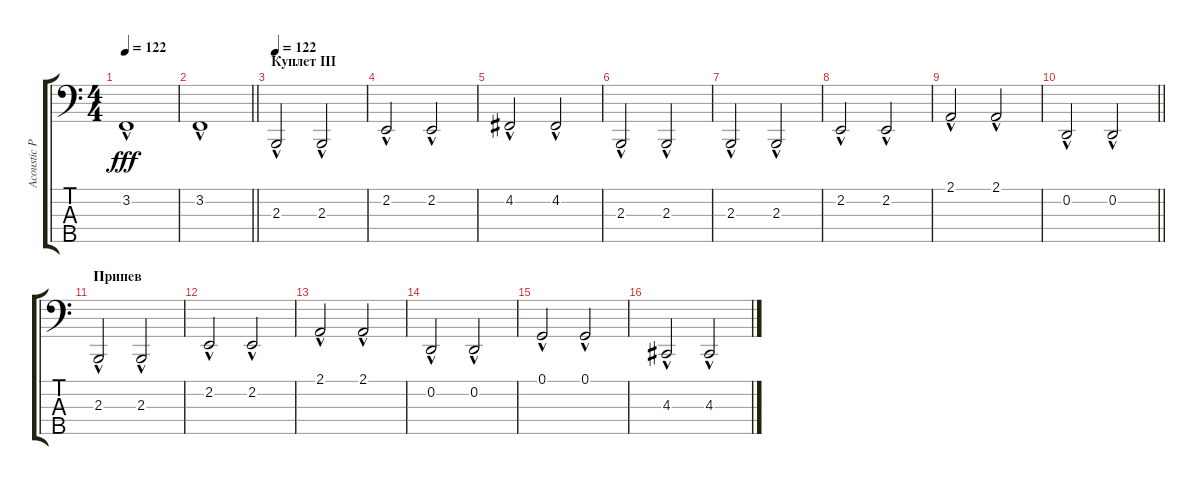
\track ("Acoustic Piano (Staff 2)" "Acoustic P") {instrument acousticgrandpiano}
\staff {score tabs}
\tuning (G2 D2 A1 E1 B0) {hide}
\ts (4 4)
\tempo 122
\clef f4
\ks c
3.2{hac}.1{dy fff} |
\barLineRight lightlight
3.2{hac}.1 |
\section ("" "Куплет III")
\tempo 122
2.3{hac}.2 2.3{hac}.2 |
2.2{hac}.2 2.2{hac}.2 |
4.2{hac}.2 4.2{hac}.2 |
2.3{hac}.2 2.3{hac}.2 |
2.3{hac}.2 2.3{hac}.2 |
2.2{hac}.2 2.2{hac}.2 |
2.1{hac}.2 2.1{hac}.2 |
\barLineRight lightlight
0.2{hac}.2 0.2{hac}.2 |
\section ("" "Припев")
2.3{hac}.2 2.3{hac}.2 |
2.2{hac}.2 2.2{hac}.2 |
2.1{hac}.2 2.1{hac}.2 |
0.2{hac}.2 0.2{hac}.2 |
0.1{hac}.2 0.1{hac}.2 |
4.3{hac}.2 4.3{hac}.2
